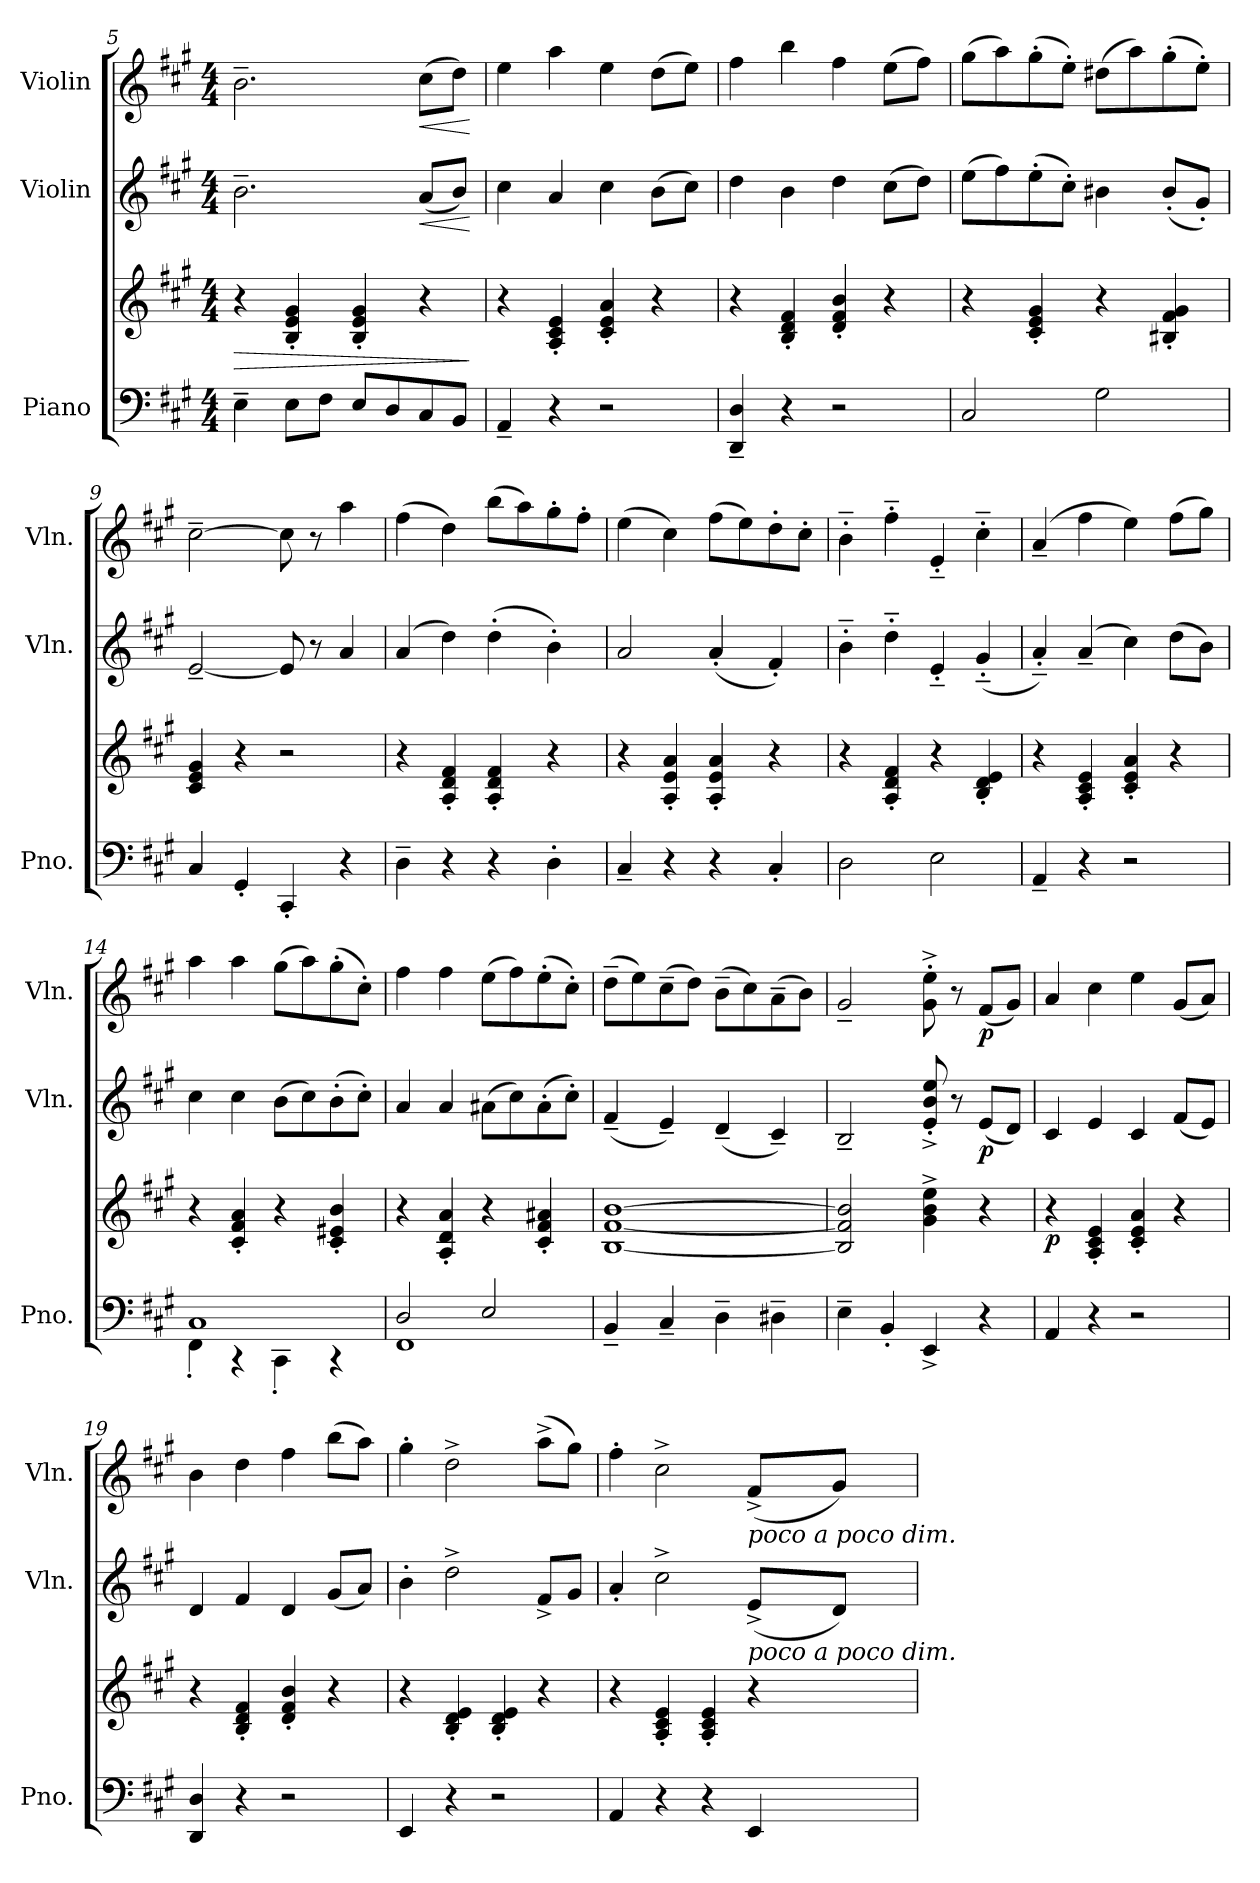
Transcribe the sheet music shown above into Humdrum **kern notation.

**kern	**kern	**dynam	**kern	**dynam	**kern	**dynam
*part3	*part3	*part3	*part2	*part2	*part1	*part1
*staff4	*staff3	*staff3/4	*staff2	*staff2	*staff1	*staff1
*I"Piano	*	*	*I"Violin	*	*I"Violin	*
*I'Pno.	*	*	*I'Vln.	*	*I'Vln.	*
*clefF4	*clefG2	*	*clefG2	*	*clefG2	*
*k[f#c#g#]	*k[f#c#g#]	*	*k[f#c#g#]	*	*k[f#c#g#]	*
*M4/4	*M4/4	*	*M4/4	*	*M4/4	*
=5	=5	=5	=5	=5	=5	=5
!	!	!LO:HP:b	!	!	!	!
4E~\	4r	>	2.b~\	.	2.b~\	.
8E\L	4B/' 4e/' 4g#/'	.	.	.	.	.
8F#\J	.	.	.	.	.	.
8E/L	4B/' 4e/' 4g#/'	.	.	.	.	.
8D/	.	.	.	.	.	.
!	!	!	!	!LO:HP:b	!	!LO:HP:b
8C#/	4r	.	(<8a/L	<	(>8cc#\L	<
8BB/J	.	.	8b/J)	.	8dd\J)	.
.	.	]	.	[	.	[
=6	=6	=6	=6	=6	=6	=6
4AA~/	4r	.	4cc#\	.	4ee\	.
4r	4A/' 4c#/' 4e/'	.	4a/	.	4aa\	.
2r	4c#/' 4e/' 4a/'	.	4cc#\	.	4ee\	.
.	4r	.	(>8b\L	.	(>8dd\L	.
.	.	.	8cc#\J)	.	8ee\J)	.
=7	=7	=7	=7	=7	=7	=7
4DD/~ 4D/~	4r	.	4dd\	.	4ff#\	.
4r	4B/' 4d/' 4f#/'	.	4b\	.	4bb\	.
2r	4d/' 4f#/' 4b/'	.	4dd\	.	4ff#\	.
.	4r	.	(>8cc#\L	.	(>8ee\L	.
.	.	.	8dd\J)	.	8ff#\J)	.
!!LO:PB:g=z
=8	=8	=8	=8	=8	=8	=8
2C#/	4r	.	(>8ee\L	.	(>8gg#\L	.
.	.	.	8ff#\)	.	8aa\)	.
.	4c#/' 4e/' 4g#/'	.	(>8ee'\	.	(>8gg#'\	.
.	.	.	8cc#'\J)	.	8ee'\J)	.
2G#\	4r	.	4b#X\	.	(>8dd#X\L	.
.	.	.	.	.	8aa\)	.
.	4B#X/' 4f#/' 4g#/'	.	(<8b#'/L	.	(>8gg#'\	.
.	.	.	8g#'/J)	.	8ee'\J)	.
=9	=9	=9	=9	=9	=9	=9
4C#/	4c#/ 4e/ 4g#/	.	[2e~/	.	[2cc#~\	.
4GG#'/	4r	.	.	.	.	.
4CC#'/	2r	.	8e/]	.	8cc#\]	.
.	.	.	8r	.	8r	.
4r	.	.	4a/	.	4aa\	.
=10	=10	=10	=10	=10	=10	=10
4D~\	4r	.	(>4a/	.	(>4ff#\	.
4r	4A/' 4d/' 4f#/'	.	4dd\)	.	4dd\)	.
4r	4A/' 4d/' 4f#/'	.	(>4dd'\	.	(>8bb\L	.
.	.	.	.	.	8aa\)	.
4D'\	4r	.	4b'\)	.	8gg#'\	.
.	.	.	.	.	8ff#'\J	.
=11	=11	=11	=11	=11	=11	=11
4C#~/	4r	.	2a/	.	(>4ee\	.
4r	4A/' 4e/' 4a/'	.	.	.	4cc#\)	.
4r	4A/' 4e/' 4a/'	.	(<4a'/	.	(>8ff#\L	.
.	.	.	.	.	8ee\)	.
4C#'/	4r	.	4f#'/)	.	8dd'\	.
.	.	.	.	.	8cc#'\J	.
=12	=12	=12	=12	=12	=12	=12
2D\	4r	.	4b'~\	.	4b'~\	.
.	4A/' 4d/' 4f#/'	.	4dd'~\	.	4ff#'~\	.
2E\	4r	.	4e'~/	.	4e'~/	.
.	4B/' 4d/' 4e/'	.	(<4g#'~/	.	4cc#'~\	.
=13	=13	=13	=13	=13	=13	=13
4AA~/	4r	.	4a'~/)	.	(>4a~/	.
4r	4A/' 4c#/' 4e/'	.	(>4a~/	.	4ff#\	.
2r	4c#/' 4e/' 4a/'	.	4cc#\)	.	4ee\)	.
.	4r	.	(>8dd\L	.	(>8ff#\L	.
.	.	.	8b\J)	.	8gg#\J)	.
!!LO:LB:g=z
=14	=14	=14	=14	=14	=14	=14
*^	*	*	*	*	*	*
1C#	4FF#'\	4r	.	4cc#\	.	4aa\	.
.	4r	4c#/' 4f#/' 4a/'	.	4cc#\	.	4aa\	.
.	4CC#'\	4r	.	(>8b\L	.	(>8gg#\L	.
.	.	.	.	8cc#\)	.	8aa\)	.
.	4r	4c#/' 4e#X/' 4b/'	.	(>8b'\	.	(>8gg#'\	.
.	.	.	.	8cc#'\J)	.	8cc#'\J)	.
=15	=15	=15	=15	=15	=15	=15	=15
2D/	1FF#	4r	.	4a/	.	4ff#\	.
.	.	4A/' 4d/' 4a/'	.	4a/	.	4ff#\	.
2E/	.	4r	.	(>8a#X\L	.	(>8ee\L	.
.	.	.	.	8cc#\)	.	8ff#\)	.
.	.	4c#/' 4f#/' 4a#X/'	.	(>8a#'\	.	(>8ee'\	.
.	.	.	.	8cc#'\J)	.	8cc#'\J)	.
*v	*v	*	*	*	*	*	*
=16	=16	=16	=16	=16	=16	=16
4BB~/	[1B [1f# [1b	.	(<4f#~/	.	(>8dd~\L	.
.	.	.	.	.	8ee\)	.
4C#~/	.	.	4e~/)	.	(>8cc#~\	.
.	.	.	.	.	8dd\J)	.
4D~\	.	.	(<4d~/	.	(>8b~\L	.
.	.	.	.	.	8cc#\)	.
4D#X~\	.	.	4c#~/)	.	(>8a~\	.
.	.	.	.	.	8b\J)	.
=17	=17	=17	=17	=17	=17	=17
4E~\	2B/] 2f#/] 2b/]	.	2B~/	.	2g#~/	.
4BB'/	.	.	.	.	.	.
4EE^/	4g#\^ 4b\^ 4ee\^	.	8e/'^ 8b/'^ 8ee/'^	.	8g#\'^ 8ee\'^	.
.	.	.	8r	.	8r	.
!	!	!	!	!LO:DY:b	!	!LO:DY:b
4r	4r	.	(<8e/L	p	(<8f#/L	p
.	.	.	8d/J)	.	8g#/J)	.
=18	=18	=18	=18	=18	=18	=18
!	!	!LO:DY:b	!	!	!	!
4AA/	4r	p	4c#/	.	4a/	.
4r	4A/' 4c#/' 4e/'	.	4e/	.	4cc#\	.
2r	4c#/' 4e/' 4a/'	.	4c#/	.	4ee\	.
.	4r	.	(<8f#/L	.	(<8g#/L	.
.	.	.	8e/J)	.	8a/J)	.
=19	=19	=19	=19	=19	=19	=19
4DD/ 4D/	4r	.	4d/	.	4b\	.
4r	4B/' 4d/' 4f#/'	.	4f#/	.	4dd\	.
2r	4d/' 4f#/' 4b/'	.	4d/	.	4ff#\	.
.	4r	.	(<8g#/L	.	(>8bb\L	.
.	.	.	8a/J)	.	8aa\J)	.
!!LO:LB:g=z
=20	=20	=20	=20	=20	=20	=20
4EE/	4r	.	4b'\	.	4gg#'\	.
4r	4B/' 4d/' 4e/'	.	2dd^\	.	2dd^\	.
2r	4B/' 4d/' 4e/'	.	.	.	.	.
.	4r	.	8f#^/L	.	(>8aa^\L	.
.	.	.	8g#/J	.	8gg#\J)	.
=21	=21	=21	=21	=21	=21	=21
4AA/	4r	.	4a'/	.	4ff#'\	.
4r	4A/' 4c#/' 4e/'	.	2cc#^\	.	2cc#^\	.
4r	4A/' 4c#/' 4e/'	.	.	.	.	.
!	!	!	!	!	!LO:TX:b:i:t=poco a poco dim.	!
!	!	!	!LO:TX:b:i:t=poco a poco dim.	!	!	!
4EE/	4r	.	(<8e^/L	.	(<8f#^/L	.
.	.	.	8d/J)	.	8g#/J)	.
=	=	=	=	=	=	=
*-	*-	*-	*-	*-	*-	*-
